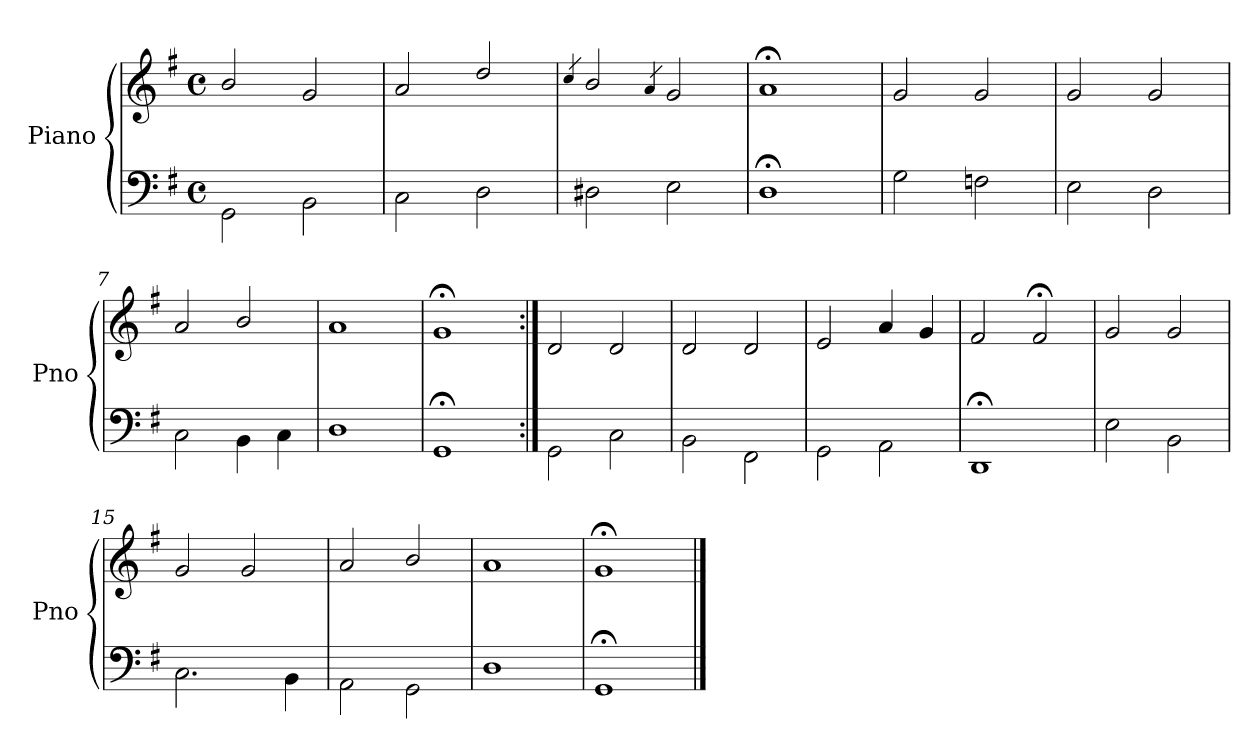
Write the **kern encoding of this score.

**kern	**kern
*part1	*part1
*staff2	*staff1
*I"Piano	*
*I'Pno	*
*clefF4	*clefG2
*k[f#]	*k[f#]
*G:	*G:
*M4/4	*M4/4
*met(c)	*met(c)
=1	=1
2GG\	2b/
2BB\	2g/
=2	=2
2C\	2a/
2D\	2dd/
=3	=3
.	4qcc/
2D#X\	2b/
.	4qa/
2E\	2g/
=4	=4
1D;\	1a;</
=5	=5
2G\	2g/
2Fn\	2g/
=6	=6
2E\	2g/
2D\	2g/
=7	=7
2C\	2a/
4BB\	2b/
4C\	.
=8	=8
1D\	1a/
=9	=9
1GG;\	1g;</
!!LO:LB:g=z
=10:|!	=10:|!
2GG\	2d/
2C\	2d/
=11	=11
2BB\	2d/
2FF#\	2d/
=12	=12
2GG\	2e/
2AA\	4a/
.	4g/
=13	=13
1DD;\	2f#/
.	2f#;</
=14	=14
2E\	2g/
2BB\	2g/
=15	=15
2.C\	2g/
.	2g/
4BB\	.
=16	=16
2AA\	2a/
2GG\	2b/
=17	=17
1D\	1a/
=18	=18
1GG;\	1g;</
==	==
*-	*-
